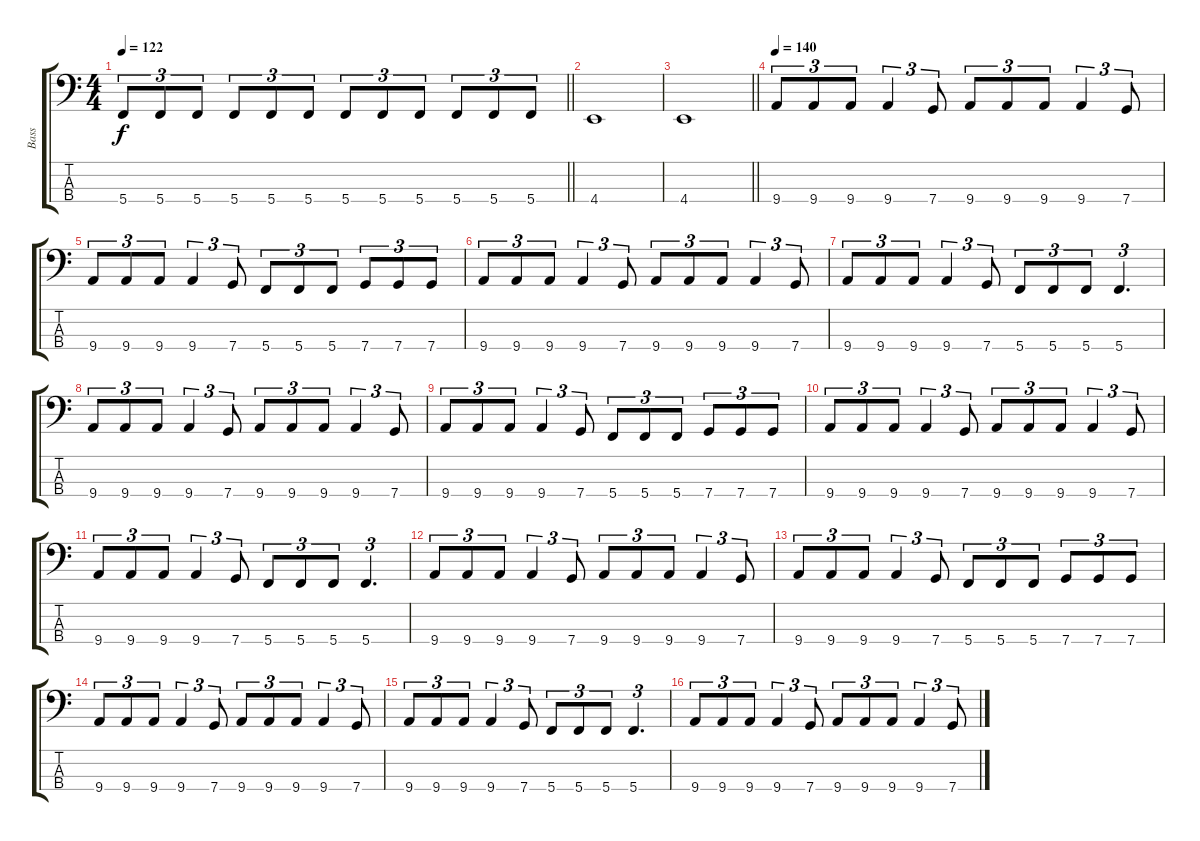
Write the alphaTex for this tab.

\track ("Bass" "Bass") {instrument electricbasspick}
\staff {score tabs}
\tuning (F2 C2 G1 C1) {hide}
\ts (4 4)
\tempo 122
\clef f4
\barLineRight lightlight
\ks c
5.4.8{tu (3 2) dy f} 5.4.8{tu (3 2)} 5.4.8{tu (3 2)} 5.4.8{tu (3 2)} 5.4.8{tu (3 2)} 5.4.8{tu (3 2)} 5.4.8{tu (3 2)} 5.4.8{tu (3 2)} 5.4.8{tu (3 2)} 5.4.8{tu (3 2)} 5.4.8{tu (3 2)} 5.4.8{tu (3 2)} |
4.4.1 |
\barLineRight lightlight
4.4.1 |
\tempo 140
9.4.8{tu (3 2)} 9.4.8{tu (3 2)} 9.4.8{tu (3 2)} 9.4.4{tu (3 2)} 7.4.8{tu (3 2)} 9.4.8{tu (3 2)} 9.4.8{tu (3 2)} 9.4.8{tu (3 2)} 9.4.4{tu (3 2)} 7.4.8{tu (3 2)} |
9.4.8{tu (3 2)} 9.4.8{tu (3 2)} 9.4.8{tu (3 2)} 9.4.4{tu (3 2)} 7.4.8{tu (3 2)} 5.4.8{tu (3 2)} 5.4.8{tu (3 2)} 5.4.8{tu (3 2)} 7.4.8{tu (3 2)} 7.4.8{tu (3 2)} 7.4.8{tu (3 2)} |
9.4.8{tu (3 2)} 9.4.8{tu (3 2)} 9.4.8{tu (3 2)} 9.4.4{tu (3 2)} 7.4.8{tu (3 2)} 9.4.8{tu (3 2)} 9.4.8{tu (3 2)} 9.4.8{tu (3 2)} 9.4.4{tu (3 2)} 7.4.8{tu (3 2)} |
9.4.8{tu (3 2)} 9.4.8{tu (3 2)} 9.4.8{tu (3 2)} 9.4.4{tu (3 2)} 7.4.8{tu (3 2)} 5.4.8{tu (3 2)} 5.4.8{tu (3 2)} 5.4.8{tu (3 2)} 5.4.4{d tu (3 2)} |
9.4.8{tu (3 2)} 9.4.8{tu (3 2)} 9.4.8{tu (3 2)} 9.4.4{tu (3 2)} 7.4.8{tu (3 2)} 9.4.8{tu (3 2)} 9.4.8{tu (3 2)} 9.4.8{tu (3 2)} 9.4.4{tu (3 2)} 7.4.8{tu (3 2)} |
9.4.8{tu (3 2)} 9.4.8{tu (3 2)} 9.4.8{tu (3 2)} 9.4.4{tu (3 2)} 7.4.8{tu (3 2)} 5.4.8{tu (3 2)} 5.4.8{tu (3 2)} 5.4.8{tu (3 2)} 7.4.8{tu (3 2)} 7.4.8{tu (3 2)} 7.4.8{tu (3 2)} |
9.4.8{tu (3 2)} 9.4.8{tu (3 2)} 9.4.8{tu (3 2)} 9.4.4{tu (3 2)} 7.4.8{tu (3 2)} 9.4.8{tu (3 2)} 9.4.8{tu (3 2)} 9.4.8{tu (3 2)} 9.4.4{tu (3 2)} 7.4.8{tu (3 2)} |
9.4.8{tu (3 2)} 9.4.8{tu (3 2)} 9.4.8{tu (3 2)} 9.4.4{tu (3 2)} 7.4.8{tu (3 2)} 5.4.8{tu (3 2)} 5.4.8{tu (3 2)} 5.4.8{tu (3 2)} 5.4.4{d tu (3 2)} |
9.4.8{tu (3 2)} 9.4.8{tu (3 2)} 9.4.8{tu (3 2)} 9.4.4{tu (3 2)} 7.4.8{tu (3 2)} 9.4.8{tu (3 2)} 9.4.8{tu (3 2)} 9.4.8{tu (3 2)} 9.4.4{tu (3 2)} 7.4.8{tu (3 2)} |
9.4.8{tu (3 2)} 9.4.8{tu (3 2)} 9.4.8{tu (3 2)} 9.4.4{tu (3 2)} 7.4.8{tu (3 2)} 5.4.8{tu (3 2)} 5.4.8{tu (3 2)} 5.4.8{tu (3 2)} 7.4.8{tu (3 2)} 7.4.8{tu (3 2)} 7.4.8{tu (3 2)} |
9.4.8{tu (3 2)} 9.4.8{tu (3 2)} 9.4.8{tu (3 2)} 9.4.4{tu (3 2)} 7.4.8{tu (3 2)} 9.4.8{tu (3 2)} 9.4.8{tu (3 2)} 9.4.8{tu (3 2)} 9.4.4{tu (3 2)} 7.4.8{tu (3 2)} |
9.4.8{tu (3 2)} 9.4.8{tu (3 2)} 9.4.8{tu (3 2)} 9.4.4{tu (3 2)} 7.4.8{tu (3 2)} 5.4.8{tu (3 2)} 5.4.8{tu (3 2)} 5.4.8{tu (3 2)} 5.4.4{d tu (3 2)} |
9.4.8{tu (3 2)} 9.4.8{tu (3 2)} 9.4.8{tu (3 2)} 9.4.4{tu (3 2)} 7.4.8{tu (3 2)} 9.4.8{tu (3 2)} 9.4.8{tu (3 2)} 9.4.8{tu (3 2)} 9.4.4{tu (3 2)} 7.4.8{tu (3 2)}
